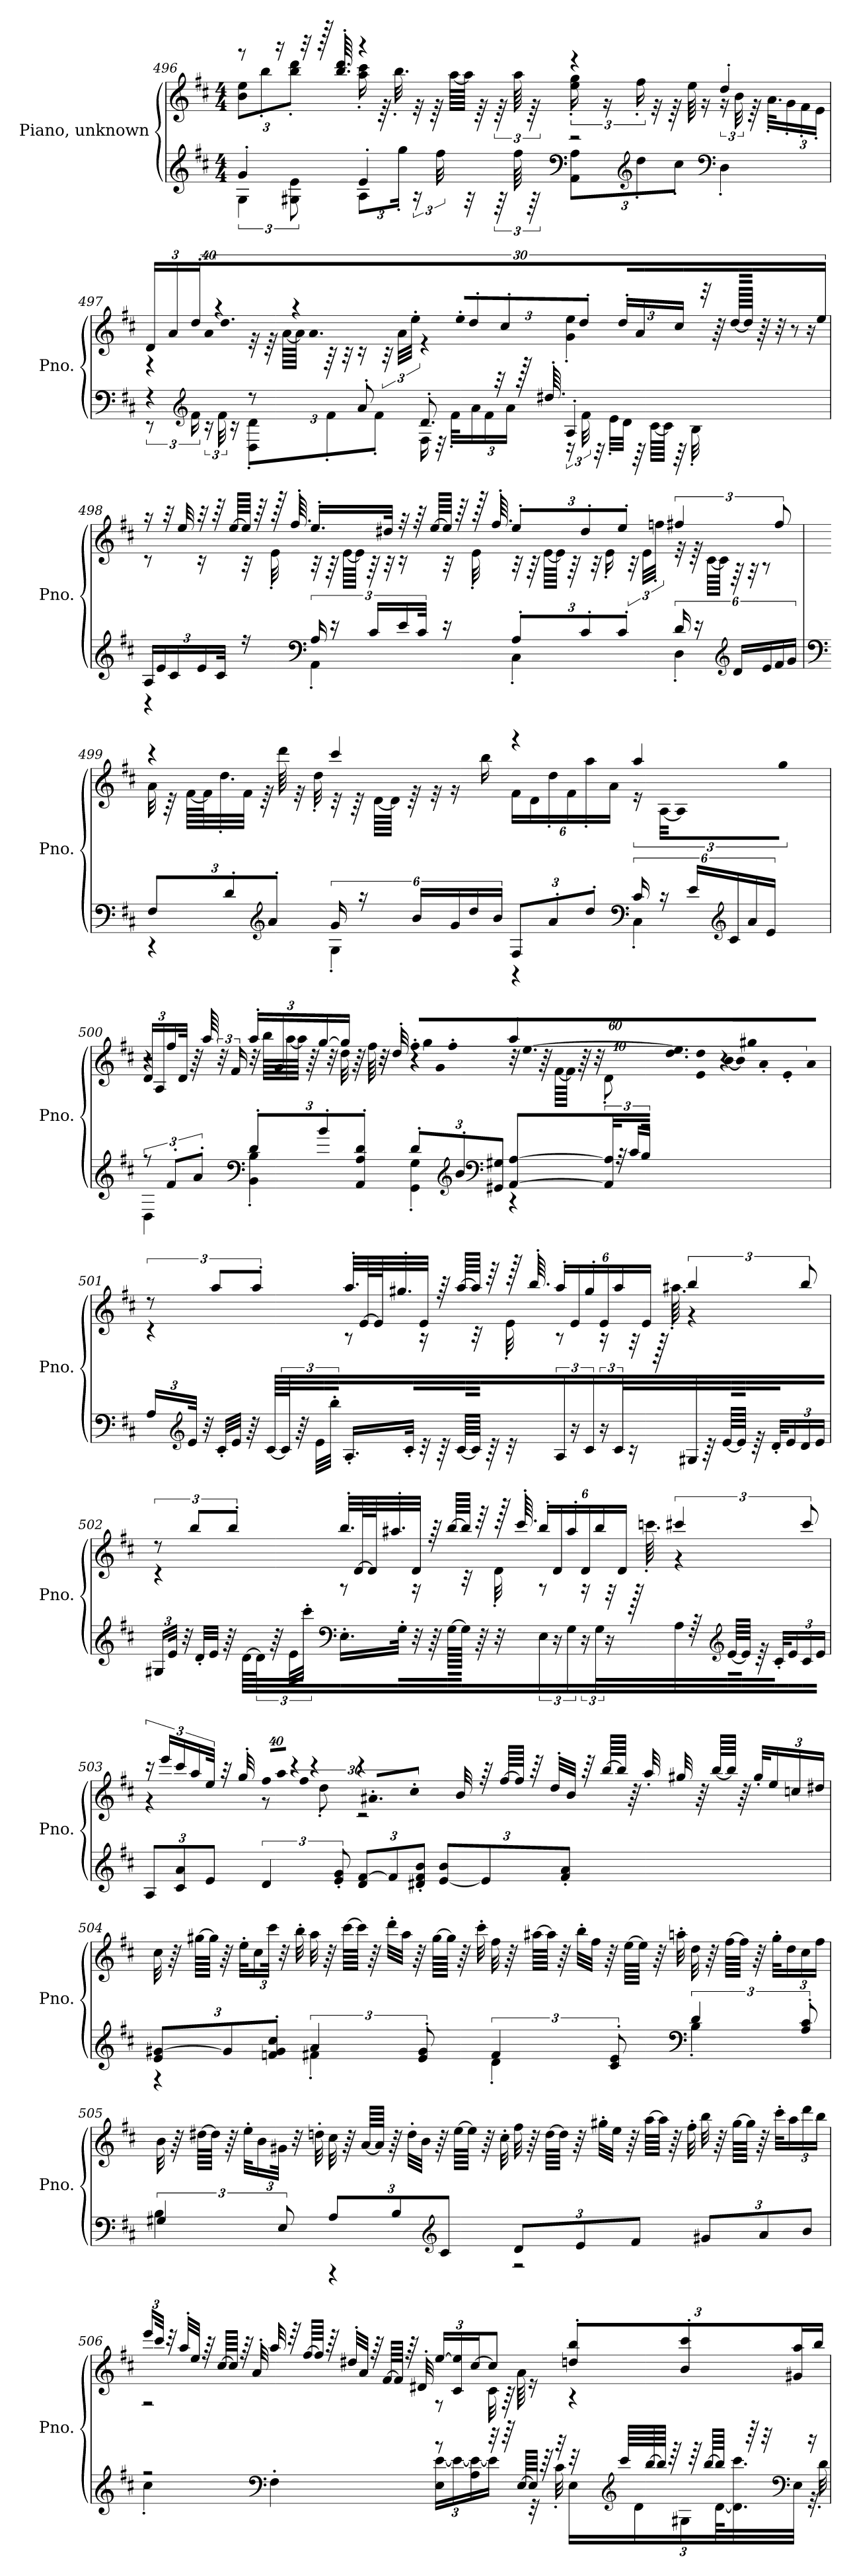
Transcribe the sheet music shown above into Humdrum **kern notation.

**kern	**kern
*part1	*part1
*staff2	*staff1
*I"Piano, unknown	*
*I'Pno.	*
!!LO:LB:g=z
*clefG2	*clefG2
*k[f#c#]	*k[f#c#]
*M4/4	*M4/4
=496	=496
*^	*^
*	*	*	*Xbrackettup
4g'/	6G\	8r	12b\ 12ee\L
.	.	.	12bb'\
.	.	16r	.
.	12G#X\ 12e\	.	12bb\' 12ddd\'J
.	.	32r	.
.	.	128r	.
.	.	64.bb/' 64.ddd/'	.
*	*Xbrackettup	*	*
4e'/	12A\L	4r	16aa\' 16ccc#\'
.	.	.	64r
.	.	.	32.bb'\
.	24gg'\Jk	.	.
*	*brackettup	*	*
.	24r	.	32r
.	.	.	64r
.	48ff#\	.	.
.	.	.	[64aa\LLLL
.	32r	.	64aa\JJJJ]
.	.	.	64r
*	*	*	*brackettup
.	96r	.	96r
.	96ff#\	.	96aa\
.	96r	.	96r
*clefF4	*	*	*
*	*Xbrackettup	*	*
2r	12AA\ 12A\L	4r	24ee\' 24gg\'
.	.	.	24r
*clefG2	*	*	*
.	12dd'\	.	24ff#'\
.	.	.	32r
.	.	.	64r
.	12cc#'\J	.	.
.	.	.	64ee\
.	.	.	16r
*clefF4	*	*	*
.	4D'\	4dd'/	24r
.	.	.	48b\
.	.	.	64r
.	.	.	32.a'\KLL
*	*	*	*Xbrackettup
.	.	.	24g'\
.	.	.	24f#'\
.	.	.	24e'\JJ
!!LO:LB:g=z	!!
=497	=497	=497	=497
*	*brackettup	*	*
4r	12r	24d/LL	4r
.	.	24a/	.
*clefG2	*	*	*
.	24f#\	24dd'/	.
*	*	*brackettup	*
!	!	!LO:N:vis=32	!
.	24r	640%23a/JJk	.
!	!	!LO:N:vis=128	!
.	.	1920%17r	.
.	48f#\	.	.
!	!	!LO:N:vis=64.	!
.	.	640%17dd/	.
.	16r	.	.
!	!	!LO:N:vis=128	!
.	.	1920%17r	.
!	!	!LO:N:vis=64.	!
.	.	640%17a/	.
.	.	1920ryy	.
!	!	!LO:N:vis=64	!
.	.	960%17ee'/KKKL	.
*	*Xbrackettup	*Xbrackettup	*
8r	12D\' 12d\'L	12dd'/	32r
.	.	.	64r
.	.	.	[64a\LLLL
.	.	.	64a\JJJJ]
.	.	.	64r
.	12f#'\	12cc#'/	.
.	.	.	32r
8a'/	.	.	16r
.	12f#'\J	12dd'/J	.
*	*	*	*brackettup
.	.	.	48r
.	.	.	48a\LLL
.	.	.	48ee'\JJJ
*	*	*Xbrackettup	*
8.d'/	16F#\	24dd'/LL	4r
.	.	24a/	.
.	32r	.	.
.	.	24cc#/JJ	.
.	32f#'\KLL	.	.
.	24a\	32r	.
.	.	64r	.
.	24f#\	.	.
.	.	[64dd/LLLL	.
32r	.	64dd/JJJJ]	.
.	.	64r	.
.	24a\JJ	.	.
128r	.	32r	.
64.dd#X'/	.	.	.
*	*brackettup	*	*
4A'/	24r	8r	4g\' 4ee\'
.	48f#\	.	.
.	32r	.	.
.	32e'\LLL	.	.
.	32d\JJJ	16r	.
.	64r	.	.
.	[64c#\LLLL	.	.
.	64c#\JJJJ]	16ee/	.
.	64r	.	.
.	32B'\	.	.
!!LO:LB:g=z	!!
=498	=498	=498	=498
*Xbrackettup	*	*	*
24A/LL	4r	16r	8r
24e/	.	.	.
.	.	32r	.
24c#/	.	.	.
.	.	32ee/	.
24e/	.	32r	16r
.	.	64r	.
48c#/JJk	.	.	.
.	.	[64ee/LLLL	.
16r	.	64ee/JJJJ]	32r
.	.	64r	.
.	.	128r	32e'\
.	.	64.ff#'/	.
*clefF4	*	*	*
*brackettup	*	*	*
24A/	4AA'\	16.ee'/LL	32r
.	.	.	64r
24r	.	.	.
.	.	.	[64e\LLLL
.	.	.	64e\JJJJ]
.	.	.	64r
24c#/LL	.	.	.
.	.	32dd#X/JJk	32r
*Xbrackettup	*	*	*
24e/	.	32r	16r
.	.	64r	.
48c#/JJk	.	.	.
.	.	[64ee/LLLL	.
16r	.	64ee/JJJJ]	32r
.	.	64r	.
.	.	128r	32e'\
.	.	64.ff#'/	.
12A'/L	4C#'\	12ee'/L	32r
.	.	.	64r
.	.	.	[64e\LLLL
.	.	.	64e\JJJJ]
.	.	.	64r
12c#'/	.	12dd#'/	.
.	.	.	32r
.	.	.	16e'\
12c#'/J	.	12ee'/J	.
*	*	*	*brackettup
.	.	.	48r
.	.	.	48e\LLL
.	.	.	48ffn'\JJJ
*brackettup	*	*	*
24d/	4D'\	6ff#X/	32r
.	.	.	64r
24r	.	.	.
.	.	.	[64c#\LLLL
.	.	.	64c#\JJJJ]
.	.	.	64r
*clefG2	*	*	*
24d/LL	.	.	.
.	.	.	32r
*Xbrackettup	*	*	*
24e/	.	.	8r
24f#/	.	12ff#/	.
24g/JJ	.	.	.
!!LO:LB:g=z	!!
=499	=499	=499	=499
*clefF4	*	*	*
12F#/L	4r	4r	32a\
.	.	.	64r
.	.	.	[64f#\LLLL
.	.	.	64f#\J]
.	.	.	32.dd'\
12d'/	.	.	.
.	.	.	32f#\JJJ
.	.	.	64r
*clefG2	*	*	*
12a'/J	.	.	.
.	.	.	64ddd\
.	.	.	32r
.	.	.	32dd'\
*brackettup	*	*	*
24g/	4G'\	4ccc#/	32r
.	.	.	64r
24r	.	.	.
.	.	.	[64d\LLLL
.	.	.	64d\JJJJ]
.	.	.	64r
24b/LL	.	.	.
.	.	.	32r
*Xbrackettup	*	*	*
24g/	.	.	16r
24dd/	.	.	.
.	.	.	16bb\
24b/JJ	.	.	.
*	*	*	*Xbrackettup
12F#/L	4r	4r	24f#\LL
.	.	.	24d\
12a'/	.	.	24dd'\
.	.	.	24f#\
12dd'/J	.	.	24aa'\
.	.	.	24a\JJ
*clefF4	*	*	*
*brackettup	*	*	*brackettup
24c#/	4C#'\	4aa/	24r
24r	.	.	[48A\KKL
.	.	.	8A\]
24e/LL	.	.	.
*clefG2	*	*	*
*Xbrackettup	*	*	*
24c#/	.	.	.
24a/	.	.	.
.	.	.	16gg\Jk
24e/JJ	.	.	.
!!LO:LB:g=z
=500	=500	=500	=500
*	*	*	*^
*brackettup	*	*	*	*Xbrackettup
12r	4D\	2r	4r	24d/LL
.	.	.	.	24A/
12f#'/L	.	.	.	24ff#/
.	.	.	.	32d/JJk
.	.	.	.	64r
12a'/J	.	.	.	.
.	.	.	.	64aa/
*	*	*	*	*brackettup
.	.	.	.	48r
.	.	.	.	24f#/
*clefF4	*	*	*	*
*Xbrackettup	*	*	*	*Xbrackettup
12d'/L	4BB\' 4B\'	.	32r	24aa'/LL
.	.	.	64bb\LLLL	.
.	.	.	.	24g/
.	.	.	[64aa\	.
.	.	.	64aa\JJJJ]	.
.	.	.	64r	.
12b'/	.	.	.	[24gg/
.	.	.	32r	.
.	.	.	32dd\	16gg/JJ]
.	.	.	64r	.
12AA/' 12A/' 12d/'J	.	.	.	.
.	.	.	64ff#\	.
.	.	.	16r	32r
.	.	.	.	32dd'/
*	*	*	*	*brackettup
!	!	!	!	!LO:N:vis=32
12d'/L	4GG\' 4G\'	4r	4r	1920%53ff#'/LLL
!	!	!	!	!LO:N:vis=64
.	.	.	.	640%9gg/L
!	!	!	!	!LO:N:vis=64
.	.	.	.	640%9g/J
!	!	!	!	!LO:N:vis=32
.	.	.	.	1920%53ff#'/
*clefG2	*	*	*	*
12b'/	.	.	.	[36.ee/
.	.	.	.	36.dd/ 36.ee/]
*clefF4	*	*	*	*
!	!	!	!	!LO:N:vis=32
12GG#X/ 12G#X/J	.	.	.	1920%53e/ 1920%53dd/JJJ
!	!	!	!	!LO:N:vis=64
.	.	.	.	640%9r
!	!	!	!	!LO:N:vis=64
.	.	.	.	[640%9b/LLLL
!	!	!	!	!LO:N:vis=64
.	.	.	.	640%9b/]
!	!	!	!	!LO:N:vis=64
.	.	.	.	640%9gg#X/JJJ
[8AA/ [8A/L	4r	4aa'/	32r	.
*	*	*	*	*Xbrackettup
.	.	.	.	12a'/
.	.	.	64r	.
.	.	.	[64f#\LLLL	.
.	.	.	64f#\JJJJ]	.
.	.	.	64r	.
.	.	.	.	12e'/
.	.	.	32r	.
*brackettup	*	*	*	*
48AA/] 48A/]Jkk	.	.	8d'\	.
48r	.	.	.	.
24c#/LL	.	.	.	.
.	.	.	.	12a/J
24B/JJ	.	.	.	.
1920ryy	1920ryy	1920ryy	1920ryy	.
*v	*v	*	*	*
*	*v	*v	*v
!!LO:PB:g=z
=501	=501
*Xbrackettup	*brackettup
*	*^
24A/LL	12r	4r
*clefG2	*	*
48e/JJk	.	.
32r	.	.
.	12aa/L	.
32c#'/LLL	.	.
32e/JJJ	.	.
64r	.	.
.	12aa'/J	.
[64c#/LLLL	.	.
*brackettup	*	*
96c#/JJJJ]	.	.
96r	.	.
48e\LLL	.	.
48bb'\JJJ	.	.
16.A'/LL	32.aa'/LLL	8r
.	[64e/L	.
.	64e/J]	.
.	32.gg#X'/	.
32c#'/JJk	.	.
32r	32e/JJJ	16r
64r	64r	.
[64c#/LLLL	[64aa/LLLL	.
64c#/JJJJ]	64aa/JJJJ]	32r
64r	64r	.
32r	128r	32e'\
.	64.bb'/	.
*	*Xbrackettup	*
24A/	24aa'/LL	8r
24r	24e/	.
24c#/	24gg#'/	.
24r	24e/	16r
48c#/	24aa/	.
16r	.	32r
.	24e/JJ	.
.	.	128r
.	.	64.aa#X'\
*	*brackettup	*
32G#X/	6bb/	4r
64r	.	.
[64e/LLLL	.	.
64e/JJJJ]	.	.
64r	.	.
32d'/KLL	.	.
*Xbrackettup	*	*
24e/	.	.
24d/	12bb/	.
24e/JJ	.	.
!!LO:LB:g=z	!!
=502	=502	=502
24G#X/LL	12r	4r
48e/JJk	.	.
32r	.	.
.	12bb/L	.
32d'/LLL	.	.
32e/JJJ	.	.
64r	.	.
.	12bb'/J	.
[64d/LLLL	.	.
*brackettup	*	*
96d/JJJJ]	.	.
96r	.	.
48e\LLL	.	.
48ccc#'\JJJ	.	.
*clefF4	*	*
16.E'\LL	32.bb'/LLL	8r
.	[64d/L	.
.	64d/J]	.
.	32.aa#X'/	.
32G#'\JJk	.	.
32r	32d/JJJ	16r
64r	64r	.
[64G#\LLLL	[64bb/LLLL	.
64G#\JJJJ]	64bb/JJJJ]	32r
64r	64r	.
32r	128r	32d'\
.	64.ccc#'/	.
*	*Xbrackettup	*
24E\	24bb'/LL	8r
24r	24d/	.
24G#\	24aa#'/	.
24r	24d/	16r
48G#\	24bb/	.
16r	.	32r
.	24d/JJ	.
.	.	128r
.	.	64.cccn'\
*	*brackettup	*
32A\	6ccc#X/	4r
64r	.	.
*clefG2	*	*
[64e/LLLL	.	.
64e/JJJJ]	.	.
64r	.	.
32c#'/KLL	.	.
*Xbrackettup	*	*
24e/	.	.
24c#/	12ccc#/	.
24e/JJ	.	.
!!LO:LB:g=z	!!
=503	=503	=503
12A/L	24r	4r
.	24eee/LL	.
12c#/ 12a/	24ccc#/	.
*	*Xbrackettup	*
.	24aa/	.
12e/J	48ee/JJk	.
.	32r	.
.	32gg'/	.
*brackettup	*brackettup	*
!	!LO:N:vis=32	!
6d/	640%23ff#/LLL	8r
!	!LO:N:vis=32	!
.	640%23aa/JJJ	.
!	!LO:N:vis=64	!
.	960%17r	.
!	!LO:N:vis=64	!
.	960%17ff#/	.
!	!LO:N:vis=32	!
.	640%23r	.
.	.	8dd'\
!	!LO:N:vis=64	!
.	960%17r	.
!	!LO:N:vis=32.	!
.	1920%103a#X'/LLL	.
12e/' 12g/'	.	.
!	!LO:N:vis=32	!
.	640%23cc#'/JJJ	.
*Xbrackettup	*	*
12d/ [12f#/L	.	2r
.	32b/	.
.	64r	.
.	[64ff#/LLLL	.
.	64ff#/JJJJ]	.
.	64r	.
12f#/]	.	.
.	32dd'/LLL	.
.	32b/JJJ	.
.	64r	.
12d#X/' 12f#/' 12b/'J	.	.
.	[64bb/LLLL	.
.	64bb/JJJJ]	.
.	64r	.
.	32aa'/	.
[12e/ 12b/L	.	.
.	32gg#X/	.
.	64r	.
.	[64bb/LLLL	.
.	64bb/JJJJ]	.
.	64r	.
12e/]	.	.
.	32gg#'/KLL	.
*	*Xbrackettup	*
.	24ee/	.
12f#/' 12a/'J	.	.
.	24ccn/	.
.	24dd#X/JJ	.
1920ryy	.	1920ryy
*	*v	*v
!!LO:LB:g=z
=504	=504
*^	*
12e/ [12g#X/L	4r	32cc#\
.	.	64r
.	.	[64gg#X\LLLL
.	.	64gg#\JJJJ]
.	.	64r
12g#/]	.	.
.	.	32ee'\KLL
.	.	24cc#\
12fn/' 12g#/' 12cc#/'J	.	48ccc#\JJk
.	.	32r
.	.	32bb'\
*brackettup	*	*
6a/	4f#X'\	32aa\
.	.	64r
.	.	[64ccc#\LLLL
.	.	64ccc#\JJJJ]
.	.	64r
.	.	32ddd'\LLL
.	.	32aa\JJJ
.	.	64r
12e/' 12g#/'	.	.
.	.	[64gg#\LLLL
.	.	64gg#\JJJJ]
.	.	64r
.	.	32ccc#'\
6f#/	4d'\	32ff#\
.	.	64r
.	.	[64aa#X\LLLL
.	.	64aa#\JJJJ]
.	.	64r
.	.	32bb'\LLL
.	.	32ff#\JJJ
.	.	64r
12c#/' 12e/'	.	.
.	.	[64ee\LLLL
.	.	64ee\JJJJ]
.	.	64r
.	.	32aan'\
*clefF4	*	*
6d/	4B'\	32dd\
.	.	64r
.	.	[64ff#\LLLL
.	.	64ff#\JJJJ]
.	.	64r
.	.	32gg#'\KLL
.	.	24dd\
12A/' 12c#/'	.	24cc#\
.	.	24ff#\JJ
!!LO:LB:g=z
=505	=505	=505
6G#X/	4B\	32b\
.	.	64r
.	.	[64dd#X\LLLL
.	.	64dd#\JJJJ]
.	.	64r
.	.	32ee'\KLL
.	.	24b\
12E/	.	48g#X\JJk
.	.	32r
.	.	32ddn'\
*Xbrackettup	*	*
12A/L	4r	32cc#\
.	.	64r
.	.	[64a/LLLL
.	.	64a/JJJJ]
.	.	64r
12B/	.	.
.	.	32dd'\LLL
.	.	32b\JJJ
.	.	64r
*clefG2	*	*
12c#/J	.	.
.	.	[64ee\LLLL
.	.	64ee\JJJJ]
.	.	64r
.	.	32cc#'\
12d/L	2r	32ff#\
.	.	64r
.	.	[64dd\LLLL
.	.	64dd\JJJJ]
.	.	64r
12e/	.	.
.	.	32gg#X'\LLL
.	.	32ee\JJJ
.	.	64r
12f#/J	.	.
.	.	[64aa\LLLL
.	.	64aa\JJJJ]
.	.	64r
.	.	32ff#'\
12g#X/L	.	32bb\
.	.	64r
.	.	[64gg#\LLLL
.	.	64gg#\JJJJ]
.	.	64r
12a/	.	.
.	.	32ccc#'\KLL
.	.	24aa\
12b/J	.	24ddd\
.	.	24bb\JJ
!!LO:LB:g=z
=506	=506	=506
*	*	*^
2r	4cc#'\	24eee/LL	2r
.	.	48ccc#/JJk	.
.	.	32r	.
.	.	32aa'/LLL	.
.	.	32ee/JJJ	.
.	.	64r	.
.	.	[64cc#/LLLL	.
.	.	64cc#/JJJJ]	.
.	.	64r	.
.	.	32a'/	.
*clefF4	*	*	*
.	4F#'\	32aa/	.
.	.	64r	.
.	.	[64ff#/LLLL	.
.	.	64ff#/JJJJ]	.
.	.	64r	.
.	.	32dd#X'/LLL	.
.	.	32a/JJJ	.
.	.	64r	.
.	.	[64f#/LLLL	.
.	.	64f#/JJJJ]	.
.	.	64r	.
.	.	32d#X'/	.
8r	24E\ [24e\LL	[24ee/LL	8r
.	24e\_	24c#/ 24ee/]	.
.	24A\ 24e\_	[24cc#/J	.
32r	16e\JJ]	8cc#/J]	32c#\
64r	.	.	64r
[64E/LLLL	.	.	64a\
64E/JJJJ]	32r	.	16r
64r	.	.	.
32r	32c#'\	.	.
32r	24E\LL	12ddn/' 12bb/'L	4r
*clefG2	*	*	*
64ccc#/LLLL	.	.	.
.	24d\	.	.
[64bb/	.	.	.
64bb/JJJJ]	.	.	.
64r	.	.	.
.	24G#X\	12b/' 12ccc#/'	.
64r	.	.	.
[64bb/LLLL	.	.	.
64bb/JJJJ]	[96d\KL	.	.
.	48.d\] 48.ccc#\	.	.
64r	.	.	.
32r	.	.	.
*clefF4	*	*	*
.	48E\JJJ	24g#X/ 24aa/L	.
16r	32r	.	.
.	.	24bb/JJ	.
.	32d'\	.	.
*v	*v	*	*
*	*v	*v
=	=
*-	*-
